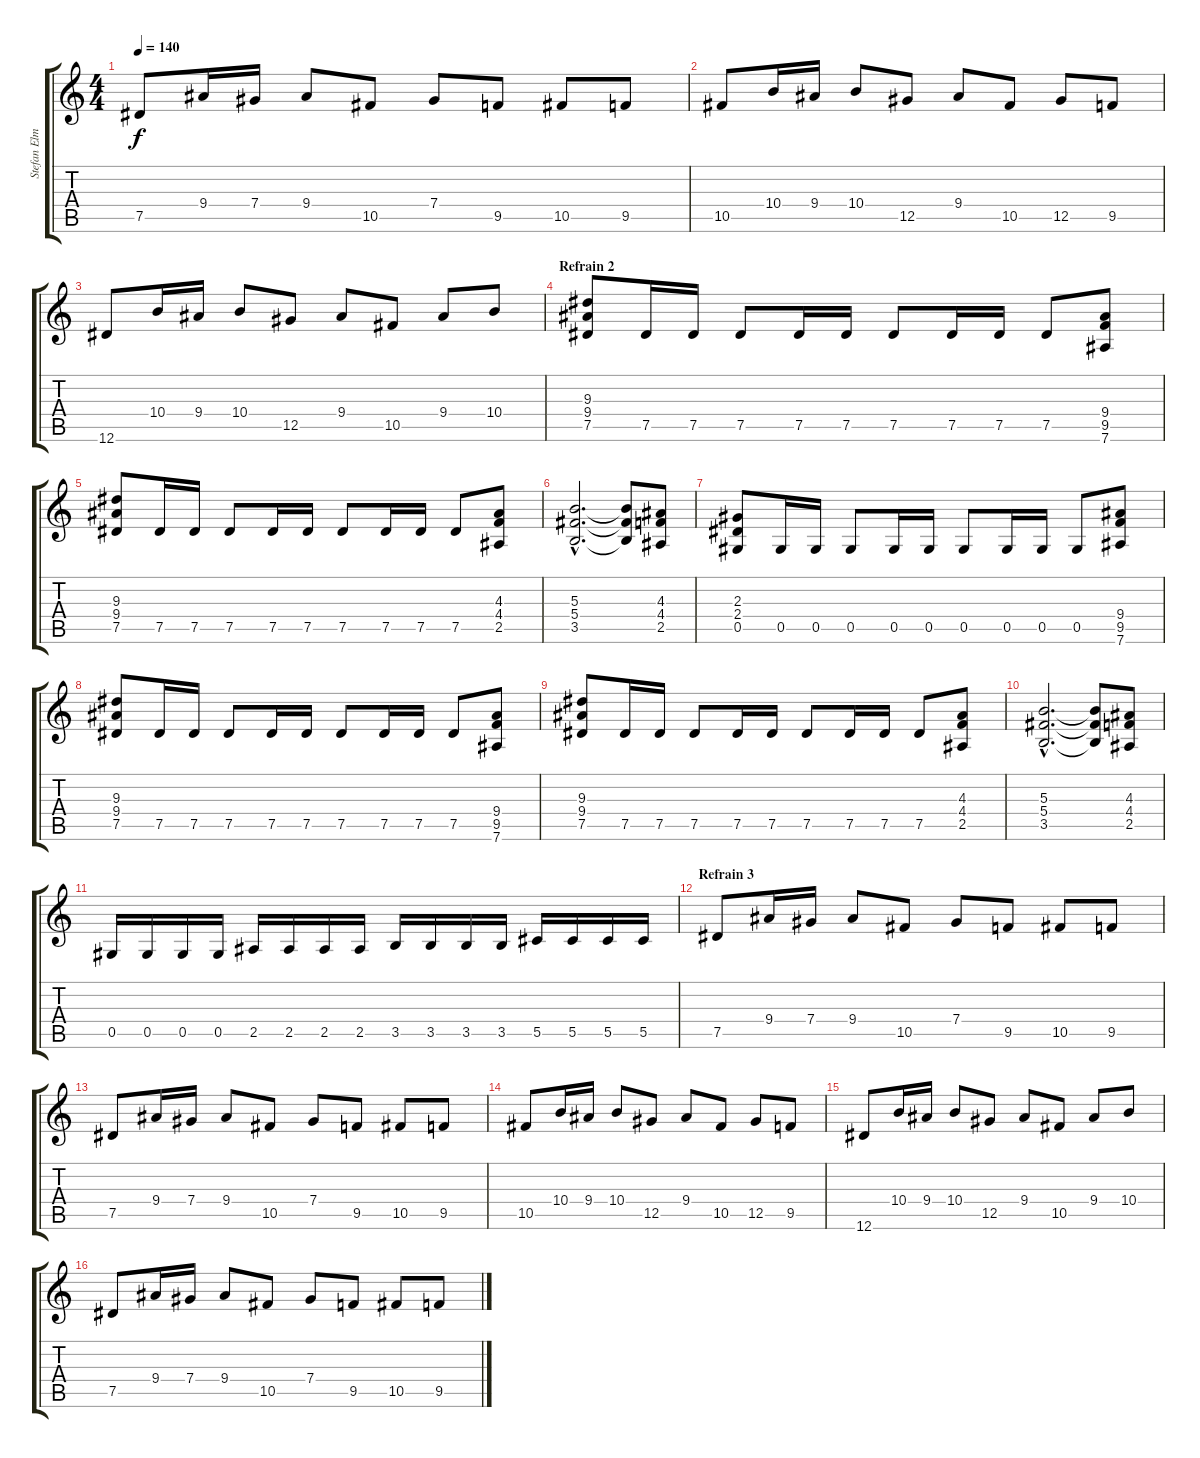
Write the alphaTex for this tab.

\track ("Stefan Elmgren :: Guitar 1" "Stefan Elm") {instrument overdrivenguitar}
\staff {score tabs}
\tuning (Eb4 Bb3 Gb3 Db3 Ab2 Eb2) {hide}
\ts (4 4)
\tempo 140
\clef g2
\ks c
7.5.8{dy f} 9.4.16 7.4.16 9.4.8 10.5.8 7.4.8 9.5.8 10.5.8 9.5.8 |
10.5.8 10.4.16 9.4.16 10.4.8 12.5.8 9.4.8 10.5.8 12.5.8 9.5.8 |
12.6.8 10.4.16 9.4.16 10.4.8 12.5.8 9.4.8 10.5.8 9.4.8 10.4.8 |
\section ("" "Refrain 2")
(9.3 9.4 7.5).8 7.5.16 7.5.16 7.5.8 7.5.16 7.5.16 7.5.8 7.5.16 7.5.16 7.5.8 (9.4 9.5 7.6).8 |
(9.3 9.4 7.5).8 7.5.16 7.5.16 7.5.8 7.5.16 7.5.16 7.5.8 7.5.16 7.5.16 7.5.8 (4.3 4.4 2.5).8 |
(5.3{hac} 5.4{hac} 3.5{hac}).2{d} (5.3{t} 5.4{t} 3.5{t}).8 (4.3 4.4 2.5).8 |
(2.3 2.4 0.5).8 0.5.16 0.5.16 0.5.8 0.5.16 0.5.16 0.5.8 0.5.16 0.5.16 0.5.8 (9.4 9.5 7.6).8 |
(9.3 9.4 7.5).8 7.5.16 7.5.16 7.5.8 7.5.16 7.5.16 7.5.8 7.5.16 7.5.16 7.5.8 (9.4 9.5 7.6).8 |
(9.3 9.4 7.5).8 7.5.16 7.5.16 7.5.8 7.5.16 7.5.16 7.5.8 7.5.16 7.5.16 7.5.8 (4.3 4.4 2.5).8 |
(5.3{hac} 5.4{hac} 3.5{hac}).2{d} (5.3{t} 5.4{t} 3.5{t}).8 (4.3 4.4 2.5).8 |
0.5.16 0.5.16 0.5.16 0.5.16 2.5.16 2.5.16 2.5.16 2.5.16 3.5.16 3.5.16 3.5.16 3.5.16 5.5.16 5.5.16 5.5.16 5.5.16 |
\section ("" "Refrain 3")
7.5.8 9.4.16 7.4.16 9.4.8 10.5.8 7.4.8 9.5.8 10.5.8 9.5.8 |
7.5.8 9.4.16 7.4.16 9.4.8 10.5.8 7.4.8 9.5.8 10.5.8 9.5.8 |
10.5.8 10.4.16 9.4.16 10.4.8 12.5.8 9.4.8 10.5.8 12.5.8 9.5.8 |
12.6.8 10.4.16 9.4.16 10.4.8 12.5.8 9.4.8 10.5.8 9.4.8 10.4.8 |
7.5.8 9.4.16 7.4.16 9.4.8 10.5.8 7.4.8 9.5.8 10.5.8 9.5.8
